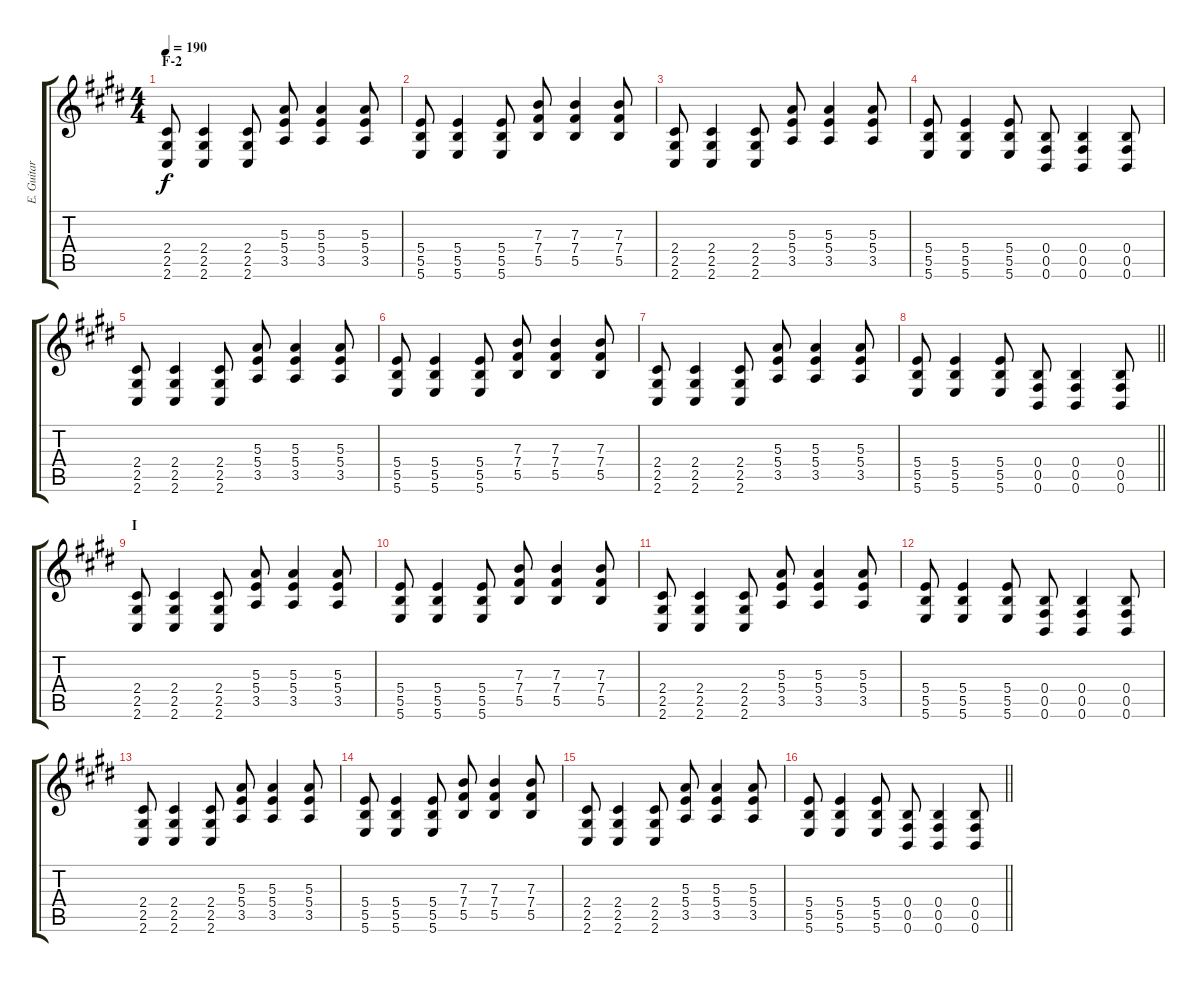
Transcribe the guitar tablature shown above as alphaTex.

\track ("E. Guitar II" "E. Guitar ") {instrument overdrivenguitar}
\staff {score tabs}
\tuning (Db4 Ab3 E3 B2 Gb2 B1) {hide}
\ts (4 4)
\section ("" "F-2")
\tempo 190
\clef g2
\ks e
(2.4 2.5 2.6).8{dy f} (2.4 2.5 2.6).4 (2.4 2.5 2.6).8 (5.3 5.4 3.5).8 (5.3 5.4 3.5).4 (5.3 5.4 3.5).8 |
(5.4 5.5 5.6).8 (5.4 5.5 5.6).4 (5.4 5.5 5.6).8 (7.3 7.4 5.5).8 (7.3 7.4 5.5).4 (7.3 7.4 5.5).8 |
(2.4 2.5 2.6).8 (2.4 2.5 2.6).4 (2.4 2.5 2.6).8 (5.3 5.4 3.5).8 (5.3 5.4 3.5).4 (5.3 5.4 3.5).8 |
(5.4 5.5 5.6).8 (5.4 5.5 5.6).4 (5.4 5.5 5.6).8 (0.4 0.5 0.6).8 (0.4 0.5 0.6).4 (0.4 0.5 0.6).8 |
(2.4 2.5 2.6).8 (2.4 2.5 2.6).4 (2.4 2.5 2.6).8 (5.3 5.4 3.5).8 (5.3 5.4 3.5).4 (5.3 5.4 3.5).8 |
(5.4 5.5 5.6).8 (5.4 5.5 5.6).4 (5.4 5.5 5.6).8 (7.3 7.4 5.5).8 (7.3 7.4 5.5).4 (7.3 7.4 5.5).8 |
(2.4 2.5 2.6).8 (2.4 2.5 2.6).4 (2.4 2.5 2.6).8 (5.3 5.4 3.5).8 (5.3 5.4 3.5).4 (5.3 5.4 3.5).8 |
\barLineRight lightlight
(5.4 5.5 5.6).8 (5.4 5.5 5.6).4 (5.4 5.5 5.6).8 (0.4 0.5 0.6).8 (0.4 0.5 0.6).4 (0.4 0.5 0.6).8 |
\section ("" "I")
(2.4 2.5 2.6).8 (2.4 2.5 2.6).4 (2.4 2.5 2.6).8 (5.3 5.4 3.5).8 (5.3 5.4 3.5).4 (5.3 5.4 3.5).8 |
(5.4 5.5 5.6).8 (5.4 5.5 5.6).4 (5.4 5.5 5.6).8 (7.3 7.4 5.5).8 (7.3 7.4 5.5).4 (7.3 7.4 5.5).8 |
(2.4 2.5 2.6).8 (2.4 2.5 2.6).4 (2.4 2.5 2.6).8 (5.3 5.4 3.5).8 (5.3 5.4 3.5).4 (5.3 5.4 3.5).8 |
(5.4 5.5 5.6).8 (5.4 5.5 5.6).4 (5.4 5.5 5.6).8 (0.4 0.5 0.6).8 (0.4 0.5 0.6).4 (0.4 0.5 0.6).8 |
(2.4 2.5 2.6).8 (2.4 2.5 2.6).4 (2.4 2.5 2.6).8 (5.3 5.4 3.5).8 (5.3 5.4 3.5).4 (5.3 5.4 3.5).8 |
(5.4 5.5 5.6).8 (5.4 5.5 5.6).4 (5.4 5.5 5.6).8 (7.3 7.4 5.5).8 (7.3 7.4 5.5).4 (7.3 7.4 5.5).8 |
(2.4 2.5 2.6).8 (2.4 2.5 2.6).4 (2.4 2.5 2.6).8 (5.3 5.4 3.5).8 (5.3 5.4 3.5).4 (5.3 5.4 3.5).8 |
\barLineRight lightlight
(5.4 5.5 5.6).8 (5.4 5.5 5.6).4 (5.4 5.5 5.6).8 (0.4 0.5 0.6).8 (0.4 0.5 0.6).4 (0.4 0.5 0.6).8
